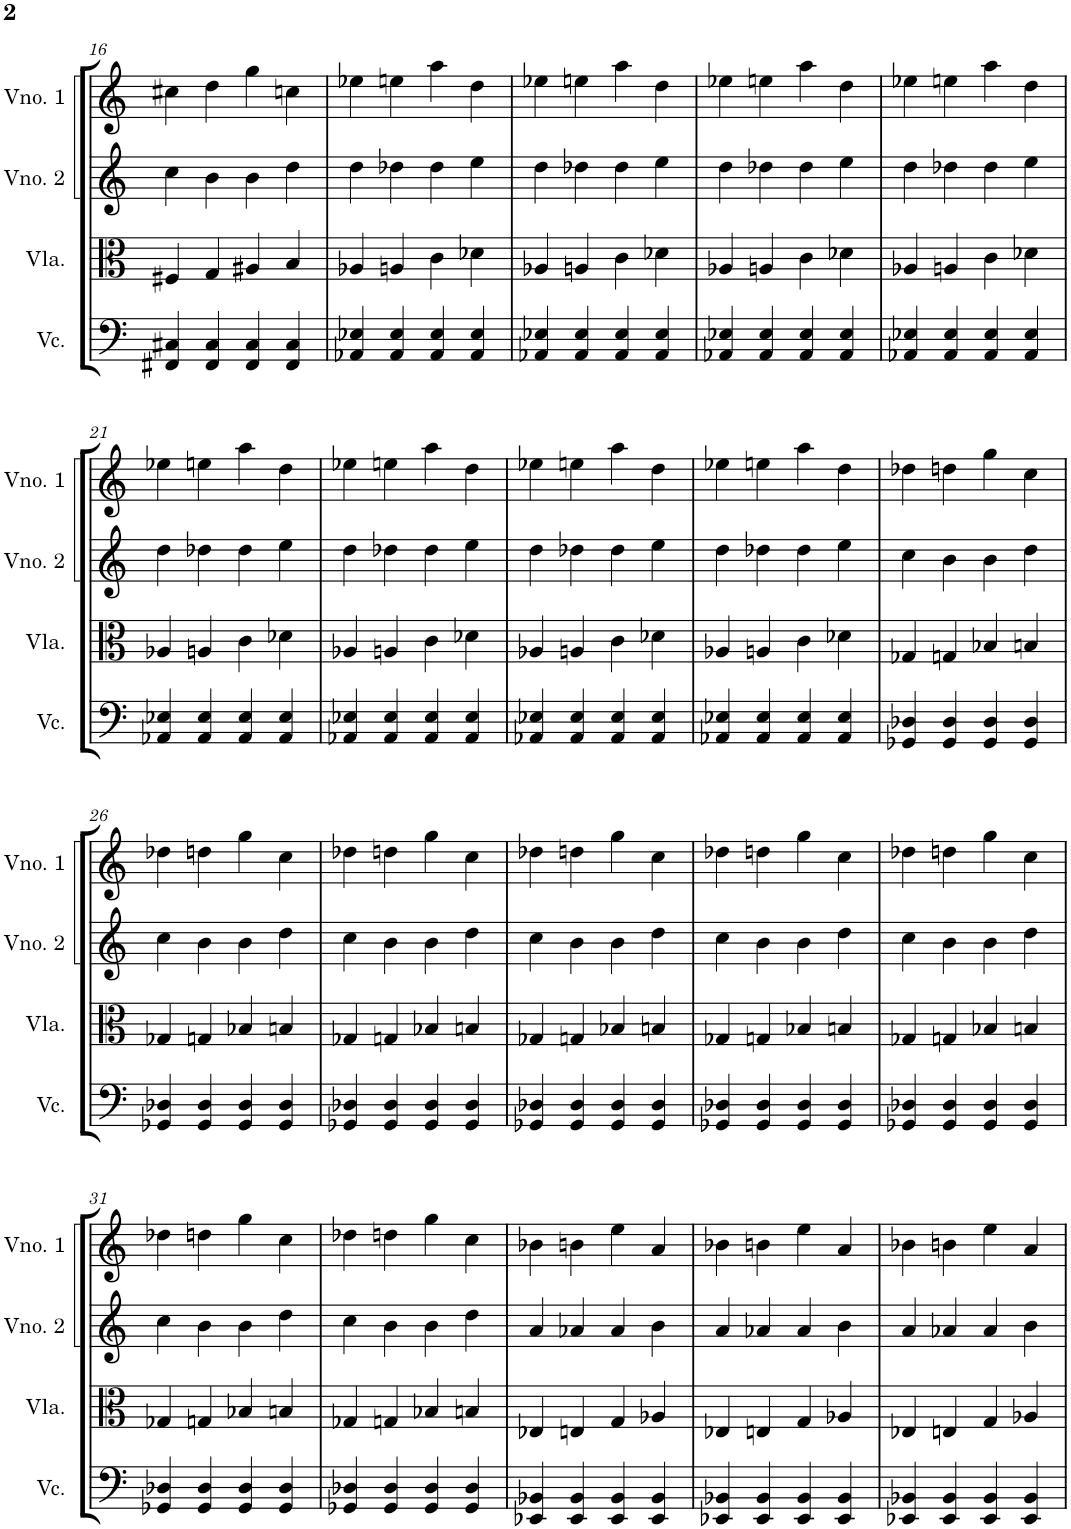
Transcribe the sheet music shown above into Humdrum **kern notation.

**kern	**kern	**kern	**kern
*part4	*part3	*part2	*part1
*staff4	*staff3	*staff2	*staff1
*I"Violoncelo	*I"Viola	*I"Violino 2	*I"Violino 1
*I'Vc.	*I'Vla.	*I'Vno. 2	*I'Vno. 1
!!LO:PB:g=z
*clefF4	*clefC3	*clefG2	*clefG2
*k[]	*k[]	*k[]	*k[]
*M2/2	*M2/2	*M2/2	*M2/2
*met(c|)	*met(c|)	*met(c|)	*met(c|)
=16	=16	=16	=16
4FF#X/ 4C#X/	4F#X/	4cc\	4cc#X\
4FF#/ 4C#/	4G/	4b\	4dd\
4FF#/ 4C#/	4A#X/	4b\	4gg\
4FF#/ 4C#/	4B/	4dd\	4ccn\
=17	=17	=17	=17
4AA-X/ 4E-X/	4A-X/	4dd\	4ee-X\
4AA-/ 4E-/	4An/	4dd-X\	4een\
4AA-/ 4E-/	4c\	4dd-\	4aa\
4AA-/ 4E-/	4d-X\	4ee\	4dd\
=18	=18	=18	=18
4AA-X/ 4E-X/	4A-X/	4dd\	4ee-X\
4AA-/ 4E-/	4An/	4dd-X\	4een\
4AA-/ 4E-/	4c\	4dd-\	4aa\
4AA-/ 4E-/	4d-X\	4ee\	4dd\
=19	=19	=19	=19
4AA-X/ 4E-X/	4A-X/	4dd\	4ee-X\
4AA-/ 4E-/	4An/	4dd-X\	4een\
4AA-/ 4E-/	4c\	4dd-\	4aa\
4AA-/ 4E-/	4d-X\	4ee\	4dd\
=20	=20	=20	=20
4AA-X/ 4E-X/	4A-X/	4dd\	4ee-X\
4AA-/ 4E-/	4An/	4dd-X\	4een\
4AA-/ 4E-/	4c\	4dd-\	4aa\
4AA-/ 4E-/	4d-X\	4ee\	4dd\
!!LO:LB:g=z
=21	=21	=21	=21
4AA-X/ 4E-X/	4A-X/	4dd\	4ee-X\
4AA-/ 4E-/	4An/	4dd-X\	4een\
4AA-/ 4E-/	4c\	4dd-\	4aa\
4AA-/ 4E-/	4d-X\	4ee\	4dd\
=22	=22	=22	=22
4AA-X/ 4E-X/	4A-X/	4dd\	4ee-X\
4AA-/ 4E-/	4An/	4dd-X\	4een\
4AA-/ 4E-/	4c\	4dd-\	4aa\
4AA-/ 4E-/	4d-X\	4ee\	4dd\
=23	=23	=23	=23
4AA-X/ 4E-X/	4A-X/	4dd\	4ee-X\
4AA-/ 4E-/	4An/	4dd-X\	4een\
4AA-/ 4E-/	4c\	4dd-\	4aa\
4AA-/ 4E-/	4d-X\	4ee\	4dd\
=24	=24	=24	=24
4AA-X/ 4E-X/	4A-X/	4dd\	4ee-X\
4AA-/ 4E-/	4An/	4dd-X\	4een\
4AA-/ 4E-/	4c\	4dd-\	4aa\
4AA-/ 4E-/	4d-X\	4ee\	4dd\
=25	=25	=25	=25
4GG-X/ 4D-X/	4G-X/	4cc\	4dd-X\
4GG-/ 4D-/	4Gn/	4b\	4ddn\
4GG-/ 4D-/	4B-X/	4b\	4gg\
4GG-/ 4D-/	4Bn/	4dd\	4cc\
!!LO:LB:g=z
=26	=26	=26	=26
4GG-X/ 4D-X/	4G-X/	4cc\	4dd-X\
4GG-/ 4D-/	4Gn/	4b\	4ddn\
4GG-/ 4D-/	4B-X/	4b\	4gg\
4GG-/ 4D-/	4Bn/	4dd\	4cc\
=27	=27	=27	=27
4GG-X/ 4D-X/	4G-X/	4cc\	4dd-X\
4GG-/ 4D-/	4Gn/	4b\	4ddn\
4GG-/ 4D-/	4B-X/	4b\	4gg\
4GG-/ 4D-/	4Bn/	4dd\	4cc\
=28	=28	=28	=28
4GG-X/ 4D-X/	4G-X/	4cc\	4dd-X\
4GG-/ 4D-/	4Gn/	4b\	4ddn\
4GG-/ 4D-/	4B-X/	4b\	4gg\
4GG-/ 4D-/	4Bn/	4dd\	4cc\
=29	=29	=29	=29
4GG-X/ 4D-X/	4G-X/	4cc\	4dd-X\
4GG-/ 4D-/	4Gn/	4b\	4ddn\
4GG-/ 4D-/	4B-X/	4b\	4gg\
4GG-/ 4D-/	4Bn/	4dd\	4cc\
=30	=30	=30	=30
4GG-X/ 4D-X/	4G-X/	4cc\	4dd-X\
4GG-/ 4D-/	4Gn/	4b\	4ddn\
4GG-/ 4D-/	4B-X/	4b\	4gg\
4GG-/ 4D-/	4Bn/	4dd\	4cc\
!!LO:LB:g=z
=31	=31	=31	=31
4GG-X/ 4D-X/	4G-X/	4cc\	4dd-X\
4GG-/ 4D-/	4Gn/	4b\	4ddn\
4GG-/ 4D-/	4B-X/	4b\	4gg\
4GG-/ 4D-/	4Bn/	4dd\	4cc\
=32	=32	=32	=32
4GG-X/ 4D-X/	4G-X/	4cc\	4dd-X\
4GG-/ 4D-/	4Gn/	4b\	4ddn\
4GG-/ 4D-/	4B-X/	4b\	4gg\
4GG-/ 4D-/	4Bn/	4dd\	4cc\
=33	=33	=33	=33
4EE-X/ 4BB-X/	4E-X/	4a/	4b-X\
4EE-/ 4BB-/	4En/	4a-X/	4bn\
4EE-/ 4BB-/	4G/	4a-/	4ee\
4EE-/ 4BB-/	4A-X/	4b\	4a/
=34	=34	=34	=34
4EE-X/ 4BB-X/	4E-X/	4a/	4b-X\
4EE-/ 4BB-/	4En/	4a-X/	4bn\
4EE-/ 4BB-/	4G/	4a-/	4ee\
4EE-/ 4BB-/	4A-X/	4b\	4a/
=35	=35	=35	=35
4EE-X/ 4BB-X/	4E-X/	4a/	4b-X\
4EE-/ 4BB-/	4En/	4a-X/	4bn\
4EE-/ 4BB-/	4G/	4a-/	4ee\
4EE-/ 4BB-/	4A-X/	4b\	4a/
=	=	=	=
*-	*-	*-	*-
